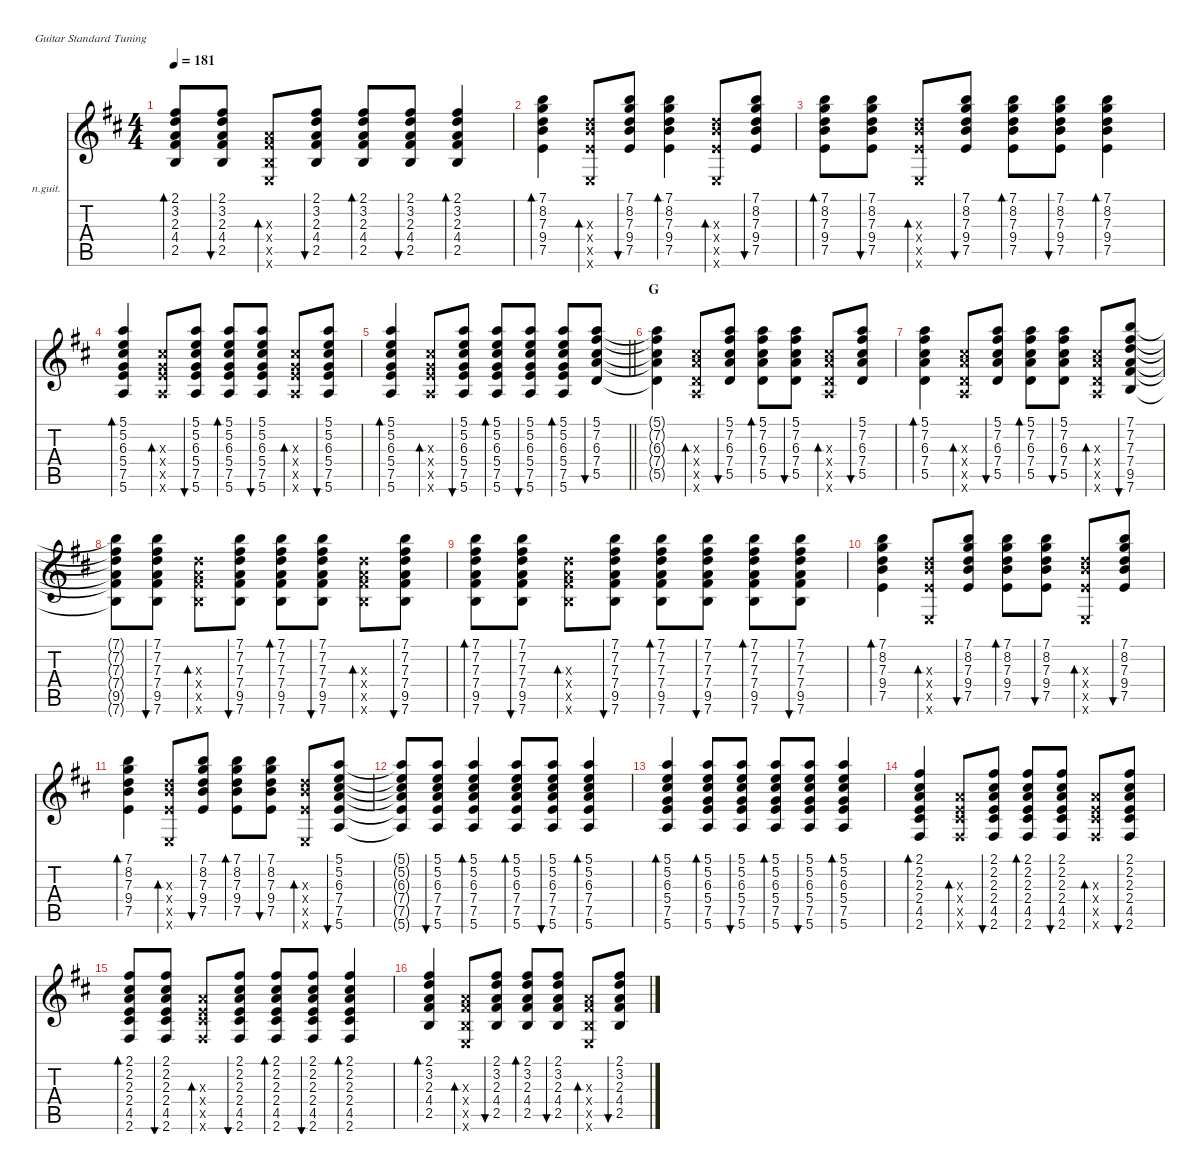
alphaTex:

\hideDynamics
\bracketExtendMode nobrackets
\firstSystemTrackNameOrientation horizontal
\otherSystemsTrackNameOrientation horizontal
\track ("A.Guitar 1" "n.guit.") {instrument acousticguitarnylon}
\staff {score tabs}
\tuning (E4 B3 G3 D3 A2 E2)
\ts (4 4)
\tempo 181
\clef g2
\ks d
(2.1{acc #} 3.2{acc forcenatural} 2.3{acc forcenatural} 4.4{acc #} 2.5{acc forcenatural}).8{bd 30 dy f} (2.1{acc #} 3.2{acc forcenatural} 2.3{acc forcenatural} 4.4{acc #} 2.5{acc forcenatural}).8{bu 30} (2.3{x acc forcenatural} 4.4{x acc #} 2.5{x acc forcenatural} 0.6{x acc forcenatural}).8{bd 30} (2.1{acc #} 3.2{acc forcenatural} 2.3{acc forcenatural} 4.4{acc #} 2.5{acc forcenatural}).8{bu 30} (2.1{acc #} 3.2{acc forcenatural} 2.3{acc forcenatural} 4.4{acc #} 2.5{acc forcenatural}).8{bd 30} (2.1{acc #} 3.2{acc forcenatural} 2.3{acc forcenatural} 4.4{acc #} 2.5{acc forcenatural}).8{bu 30} (2.1{acc #} 3.2{acc forcenatural} 2.3{acc forcenatural} 4.4{acc #} 2.5{acc forcenatural}).4{bd 30} |
(7.1{acc forcenatural} 8.2{acc forcenatural} 7.3{acc forcenatural} 9.4{acc forcenatural} 7.5{acc forcenatural}).4{bd 30} (7.3{x acc forcenatural} 9.4{x acc forcenatural} 7.5{x acc forcenatural} 0.6{x acc forcenatural}).8{bd 30} (7.1{acc forcenatural} 8.2{acc forcenatural} 7.3{acc forcenatural} 9.4{acc forcenatural} 7.5{acc forcenatural}).8{bu 30} (7.1{acc forcenatural} 8.2{acc forcenatural} 7.3{acc forcenatural} 9.4{acc forcenatural} 7.5{acc forcenatural}).4{bd 30} (7.3{x acc forcenatural} 9.4{x acc forcenatural} 7.5{x acc forcenatural} 0.6{x acc forcenatural}).8{bd 30} (7.1{acc forcenatural} 8.2{acc forcenatural} 7.3{acc forcenatural} 9.4{acc forcenatural} 7.5{acc forcenatural}).8{bu 30} |
(7.1{acc forcenatural} 8.2{acc forcenatural} 7.3{acc forcenatural} 9.4{acc forcenatural} 7.5{acc forcenatural}).8{bd 30} (7.1{acc forcenatural} 8.2{acc forcenatural} 7.3{acc forcenatural} 9.4{acc forcenatural} 7.5{acc forcenatural}).8{bu 30} (7.3{x acc forcenatural} 9.4{x acc forcenatural} 7.5{x acc forcenatural} 0.6{x acc forcenatural}).8{bd 30} (7.1{acc forcenatural} 8.2{acc forcenatural} 7.3{acc forcenatural} 9.4{acc forcenatural} 7.5{acc forcenatural}).8{bu 30} (7.1{acc forcenatural} 8.2{acc forcenatural} 7.3{acc forcenatural} 9.4{acc forcenatural} 7.5{acc forcenatural}).8{bd 30} (7.1{acc forcenatural} 8.2{acc forcenatural} 7.3{acc forcenatural} 9.4{acc forcenatural} 7.5{acc forcenatural}).8{bu 30} (7.1{acc forcenatural} 8.2{acc forcenatural} 7.3{acc forcenatural} 9.4{acc forcenatural} 7.5{acc forcenatural}).4{bd 30} |
(5.1{acc forcenatural} 5.2{acc forcenatural} 6.3{acc #} 5.4{acc forcenatural} 7.5{acc forcenatural} 5.6{acc forcenatural}).4{bd 60} (6.3{x acc #} 5.4{x acc forcenatural} 7.5{x acc forcenatural} 5.6{x acc forcenatural}).8{bd 60} (5.1{acc forcenatural} 5.2{acc forcenatural} 6.3{acc #} 5.4{acc forcenatural} 7.5{acc forcenatural} 5.6{acc forcenatural}).8{bu 60} (5.1{acc forcenatural} 5.2{acc forcenatural} 6.3{acc #} 5.4{acc forcenatural} 7.5{acc forcenatural} 5.6{acc forcenatural}).8{bd 60} (5.1{acc forcenatural} 5.2{acc forcenatural} 6.3{acc #} 5.4{acc forcenatural} 7.5{acc forcenatural} 5.6{acc forcenatural}).8{bu 60} (6.3{x acc #} 5.4{x acc forcenatural} 7.5{x acc forcenatural} 5.6{x acc forcenatural}).8{bd 60} (5.1{acc forcenatural} 5.2{acc forcenatural} 6.3{acc #} 5.4{acc forcenatural} 7.5{acc forcenatural} 5.6{acc forcenatural}).8{bu 60} |
\barLineRight lightlight
(5.1{acc forcenatural} 5.2{acc forcenatural} 6.3{acc #} 5.4{acc forcenatural} 7.5{acc forcenatural} 5.6{acc forcenatural}).4{bd 60} (6.3{x acc #} 5.4{x acc forcenatural} 7.5{x acc forcenatural} 5.6{x acc forcenatural}).8{bd 60} (5.1{acc forcenatural} 5.2{acc forcenatural} 6.3{acc #} 5.4{acc forcenatural} 7.5{acc forcenatural} 5.6{acc forcenatural}).8{bu 60} (5.1{acc forcenatural} 5.2{acc forcenatural} 6.3{acc #} 5.4{acc forcenatural} 7.5{acc forcenatural} 5.6{acc forcenatural}).8{bd 60} (5.1{acc forcenatural} 5.2{acc forcenatural} 6.3{acc #} 5.4{acc forcenatural} 7.5{acc forcenatural} 5.6{acc forcenatural}).8{bu 60} (5.1{acc forcenatural} 5.2{acc forcenatural} 6.3{acc #} 5.4{acc forcenatural} 7.5{acc forcenatural} 5.6{acc forcenatural}).8{bd 60} (5.1{acc forcenatural} 7.2{acc #} 6.3{acc #} 7.4{acc forcenatural} 5.5{acc forcenatural}).8{bu 60} |
\section ("" "G")
(5.1{t acc forcenatural} 7.2{t acc #} 6.3{t acc #} 7.4{t acc forcenatural} 5.5{t acc forcenatural}).4 (6.3{x acc #} 7.4{x acc forcenatural} 5.5{x acc forcenatural} 5.6{x acc forcenatural}).8{bd 60} (5.1{acc forcenatural} 7.2{acc #} 6.3{acc #} 7.4{acc forcenatural} 5.5{acc forcenatural}).8{bu 60} (5.1{acc forcenatural} 7.2{acc #} 6.3{acc #} 7.4{acc forcenatural} 5.5{acc forcenatural}).8{bd 60} (5.1{acc forcenatural} 7.2{acc #} 6.3{acc #} 7.4{acc forcenatural} 5.5{acc forcenatural}).8{bu 60} (6.3{x acc #} 7.4{x acc forcenatural} 5.5{x acc forcenatural} 5.6{x acc forcenatural}).8{bd 60} (5.1{acc forcenatural} 7.2{acc #} 6.3{acc #} 7.4{acc forcenatural} 5.5{acc forcenatural}).8{bu 60} |
(5.1{acc forcenatural} 7.2{acc #} 6.3{acc #} 7.4{acc forcenatural} 5.5{acc forcenatural}).4{bd 60} (6.3{x acc #} 7.4{x acc forcenatural} 5.5{x acc forcenatural} 5.6{x acc forcenatural}).8{bd 60} (5.1{acc forcenatural} 7.2{acc #} 6.3{acc #} 7.4{acc forcenatural} 5.5{acc forcenatural}).8{bu 60} (5.1{acc forcenatural} 7.2{acc #} 6.3{acc #} 7.4{acc forcenatural} 5.5{acc forcenatural}).8{bd 60} (5.1{acc forcenatural} 7.2{acc #} 6.3{acc #} 7.4{acc forcenatural} 5.5{acc forcenatural}).8{bu 60} (6.3{x acc #} 7.4{x acc forcenatural} 5.5{x acc forcenatural} 5.6{x acc forcenatural}).8{bd 60} (7.1{acc forcenatural} 7.2{acc #} 7.3{acc forcenatural} 7.4{acc forcenatural} 9.5{acc #} 7.6{acc forcenatural}).8{bu 60} |
(7.1{t acc forcenatural} 7.2{t acc #} 7.3{t acc forcenatural} 7.4{t acc forcenatural} 9.5{t acc #} 7.6{t acc forcenatural}).8 (7.1{acc forcenatural} 7.2{acc #} 7.3{acc forcenatural} 7.4{acc forcenatural} 9.5{acc #} 7.6{acc forcenatural}).8{bu 60} (7.3{x acc forcenatural} 7.4{x acc forcenatural} 9.5{x acc #} 7.6{x acc forcenatural}).8{bd 60} (7.1{acc forcenatural} 7.2{acc #} 7.3{acc forcenatural} 7.4{acc forcenatural} 9.5{acc #} 7.6{acc forcenatural}).8{bu 60} (7.1{acc forcenatural} 7.2{acc #} 7.3{acc forcenatural} 7.4{acc forcenatural} 9.5{acc #} 7.6{acc forcenatural}).8{bd 60} (7.1{acc forcenatural} 7.2{acc #} 7.3{acc forcenatural} 7.4{acc forcenatural} 9.5{acc #} 7.6{acc forcenatural}).8{bu 60} (7.3{x acc forcenatural} 7.4{x acc forcenatural} 9.5{x acc #} 7.6{x acc forcenatural}).8{bd 60} (7.1{acc forcenatural} 7.2{acc #} 7.3{acc forcenatural} 7.4{acc forcenatural} 9.5{acc #} 7.6{acc forcenatural}).8{bu 60} |
(7.1{acc forcenatural} 7.2{acc #} 7.3{acc forcenatural} 7.4{acc forcenatural} 9.5{acc #} 7.6{acc forcenatural}).8{bd 60} (7.1{acc forcenatural} 7.2{acc #} 7.3{acc forcenatural} 7.4{acc forcenatural} 9.5{acc #} 7.6{acc forcenatural}).8{bu 60} (7.3{x acc forcenatural} 7.4{x acc forcenatural} 9.5{x acc #} 7.6{x acc forcenatural}).8{bd 60} (7.1{acc forcenatural} 7.2{acc #} 7.3{acc forcenatural} 7.4{acc forcenatural} 9.5{acc #} 7.6{acc forcenatural}).8{bu 60} (7.1{acc forcenatural} 7.2{acc #} 7.3{acc forcenatural} 7.4{acc forcenatural} 9.5{acc #} 7.6{acc forcenatural}).8{bd 60} (7.1{acc forcenatural} 7.2{acc #} 7.3{acc forcenatural} 7.4{acc forcenatural} 9.5{acc #} 7.6{acc forcenatural}).8{bu 60} (7.1{acc forcenatural} 7.2{acc #} 7.3{acc forcenatural} 7.4{acc forcenatural} 9.5{acc #} 7.6{acc forcenatural}).8{bd 60} (7.1{acc forcenatural} 7.2{acc #} 7.3{acc forcenatural} 7.4{acc forcenatural} 9.5{acc #} 7.6{acc forcenatural}).8{bu 60} |
(7.1{acc forcenatural} 8.2{acc forcenatural} 7.3{acc forcenatural} 9.4{acc forcenatural} 7.5{acc forcenatural}).4{bd 60} (7.3{x acc forcenatural} 9.4{x acc forcenatural} 7.5{x acc forcenatural} 0.6{x acc forcenatural}).8{bd 60} (7.1{acc forcenatural} 8.2{acc forcenatural} 7.3{acc forcenatural} 9.4{acc forcenatural} 7.5{acc forcenatural}).8{bu 60} (7.1{acc forcenatural} 8.2{acc forcenatural} 7.3{acc forcenatural} 9.4{acc forcenatural} 7.5{acc forcenatural}).8{bd 60} (7.1{acc forcenatural} 8.2{acc forcenatural} 7.3{acc forcenatural} 9.4{acc forcenatural} 7.5{acc forcenatural}).8{bu 60} (7.3{x acc forcenatural} 9.4{x acc forcenatural} 7.5{x acc forcenatural} 0.6{x acc forcenatural}).8{bd 60} (7.1{acc forcenatural} 8.2{acc forcenatural} 7.3{acc forcenatural} 9.4{acc forcenatural} 7.5{acc forcenatural}).8{bu 60} |
(7.1{acc forcenatural} 8.2{acc forcenatural} 7.3{acc forcenatural} 9.4{acc forcenatural} 7.5{acc forcenatural}).4{bd 60} (7.3{x acc forcenatural} 9.4{x acc forcenatural} 7.5{x acc forcenatural} 0.6{x acc forcenatural}).8{bd 60} (7.1{acc forcenatural} 8.2{acc forcenatural} 7.3{acc forcenatural} 9.4{acc forcenatural} 7.5{acc forcenatural}).8{bu 60} (7.1{acc forcenatural} 8.2{acc forcenatural} 7.3{acc forcenatural} 9.4{acc forcenatural} 7.5{acc forcenatural}).8{bd 60} (7.1{acc forcenatural} 8.2{acc forcenatural} 7.3{acc forcenatural} 9.4{acc forcenatural} 7.5{acc forcenatural}).8{bu 60} (7.3{x acc forcenatural} 9.4{x acc forcenatural} 7.5{x acc forcenatural} 0.6{x acc forcenatural}).8{bd 60} (5.1{acc forcenatural} 5.2{acc forcenatural} 6.3{acc #} 7.4{acc forcenatural} 7.5{acc forcenatural} 5.6{acc forcenatural}).8{bu 60} |
(5.1{t acc forcenatural} 5.2{t acc forcenatural} 6.3{t acc #} 7.4{t acc forcenatural} 7.5{t acc forcenatural} 5.6{t acc forcenatural}).8 (5.1{acc forcenatural} 5.2{acc forcenatural} 6.3{acc #} 7.4{acc forcenatural} 7.5{acc forcenatural} 5.6{acc forcenatural}).8{bu 60} (5.1{acc forcenatural} 5.2{acc forcenatural} 6.3{acc #} 7.4{acc forcenatural} 7.5{acc forcenatural} 5.6{acc forcenatural}).4{bd 60} (5.1{acc forcenatural} 5.2{acc forcenatural} 6.3{acc #} 7.4{acc forcenatural} 7.5{acc forcenatural} 5.6{acc forcenatural}).8{bd 60} (5.1{acc forcenatural} 5.2{acc forcenatural} 6.3{acc #} 7.4{acc forcenatural} 7.5{acc forcenatural} 5.6{acc forcenatural}).8{bu 60} (5.1{acc forcenatural} 5.2{acc forcenatural} 6.3{acc #} 7.4{acc forcenatural} 7.5{acc forcenatural} 5.6{acc forcenatural}).4{bd 60} |
(5.1{acc forcenatural} 5.2{acc forcenatural} 6.3{acc #} 5.4{acc forcenatural} 7.5{acc forcenatural} 5.6{acc forcenatural}).4{bd 60} (5.1{acc forcenatural} 5.2{acc forcenatural} 6.3{acc #} 5.4{acc forcenatural} 7.5{acc forcenatural} 5.6{acc forcenatural}).8{bd 60} (5.1{acc forcenatural} 5.2{acc forcenatural} 6.3{acc #} 5.4{acc forcenatural} 7.5{acc forcenatural} 5.6{acc forcenatural}).8{bu 60} (5.1{acc forcenatural} 5.2{acc forcenatural} 6.3{acc #} 5.4{acc forcenatural} 7.5{acc forcenatural} 5.6{acc forcenatural}).8{bd 60} (5.1{acc forcenatural} 5.2{acc forcenatural} 6.3{acc #} 5.4{acc forcenatural} 7.5{acc forcenatural} 5.6{acc forcenatural}).8{bu 60} (5.1{acc forcenatural} 5.2{acc forcenatural} 6.3{acc #} 5.4{acc forcenatural} 7.5{acc forcenatural} 5.6{acc forcenatural}).4{bd 60} |
(2.1{acc #} 2.2{acc #} 2.3{acc forcenatural} 2.4{acc forcenatural} 4.5{acc #} 2.6{acc #}).4{bd 60} (2.3{x acc forcenatural} 2.4{x acc forcenatural} 4.5{x acc #} 2.6{x acc #}).8{bd 60} (2.1{acc #} 2.2{acc #} 2.3{acc forcenatural} 2.4{acc forcenatural} 4.5{acc #} 2.6{acc #}).8{bu 60} (2.1{acc #} 2.2{acc #} 2.3{acc forcenatural} 2.4{acc forcenatural} 4.5{acc #} 2.6{acc #}).8{bd 60} (2.1{acc #} 2.2{acc #} 2.3{acc forcenatural} 2.4{acc forcenatural} 4.5{acc #} 2.6{acc #}).8{bu 60} (2.3{x acc forcenatural} 2.4{x acc forcenatural} 4.5{x acc #} 2.6{x acc #}).8{bd 60} (2.1{acc #} 2.2{acc #} 2.3{acc forcenatural} 2.4{acc forcenatural} 4.5{acc #} 2.6{acc #}).8{bu 60} |
(2.1{acc #} 2.2{acc #} 2.3{acc forcenatural} 2.4{acc forcenatural} 4.5{acc #} 2.6{acc #}).8{bd 60} (2.1{acc #} 2.2{acc #} 2.3{acc forcenatural} 2.4{acc forcenatural} 4.5{acc #} 2.6{acc #}).8{bu 30} (2.3{x acc forcenatural} 2.4{x acc forcenatural} 4.5{x acc #} 2.6{x acc #}).8{bd 60} (2.1{acc #} 2.2{acc #} 2.3{acc forcenatural} 2.4{acc forcenatural} 4.5{acc #} 2.6{acc #}).8{bu 60} (2.1{acc #} 2.2{acc #} 2.3{acc forcenatural} 2.4{acc forcenatural} 4.5{acc #} 2.6{acc #}).8{bd 60} (2.1{acc #} 2.2{acc #} 2.3{acc forcenatural} 2.4{acc forcenatural} 4.5{acc #} 2.6{acc #}).8{bu 60} (2.1{acc #} 2.2{acc #} 2.3{acc forcenatural} 2.4{acc forcenatural} 4.5{acc #} 2.6{acc #}).4{bd 60} |
(2.1{acc #} 3.2{acc forcenatural} 2.3{acc forcenatural} 4.4{acc #} 2.5{acc forcenatural}).4{bd 30} (2.3{x acc forcenatural} 4.4{x acc #} 2.5{x acc forcenatural} 0.6{x acc forcenatural}).8{bd 30} (2.1{acc #} 3.2{acc forcenatural} 2.3{acc forcenatural} 4.4{acc #} 2.5{acc forcenatural}).8{bu 30} (2.1{acc #} 3.2{acc forcenatural} 2.3{acc forcenatural} 4.4{acc #} 2.5{acc forcenatural}).8{bd 30} (2.1{acc #} 3.2{acc forcenatural} 2.3{acc forcenatural} 4.4{acc #} 2.5{acc forcenatural}).8{bu 30} (2.3{x acc forcenatural} 4.4{x acc #} 2.5{x acc forcenatural} 0.6{x acc forcenatural}).8{bd 30} (2.1{acc #} 3.2{acc forcenatural} 2.3{acc forcenatural} 4.4{acc #} 2.5{acc forcenatural}).8{bu 30}
